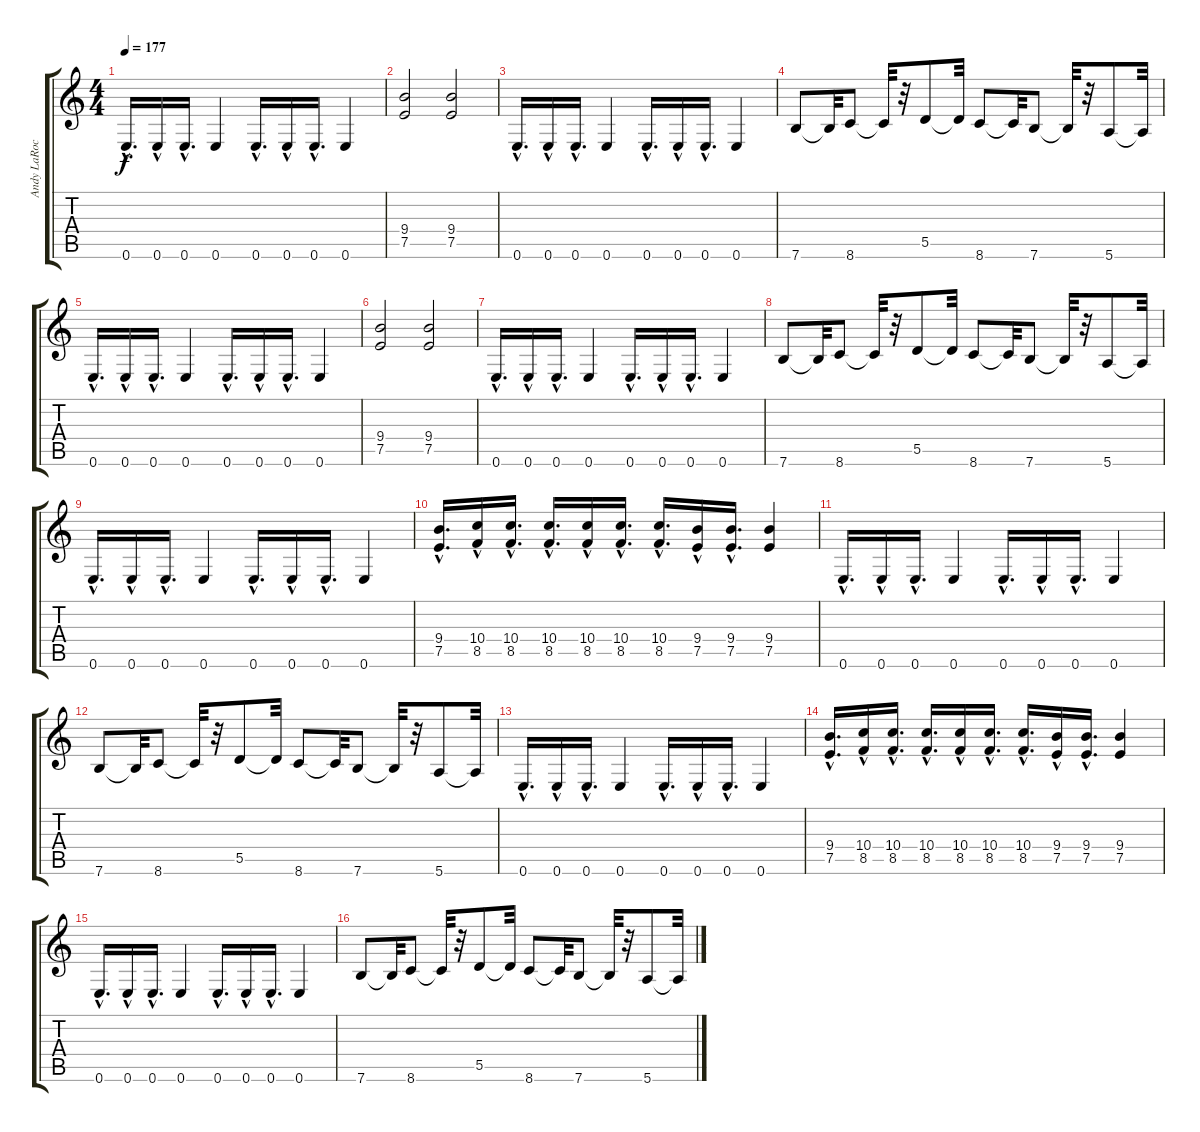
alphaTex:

\track ("Andy LaRocque" "Andy LaRoc") {instrument distortionguitar}
\staff {score tabs}
\tuning (E4 B3 G3 D3 A2 E2) {hide}
\ts (4 4)
\tempo 177
\clef g2
\ks c
0.6{hac}.16{d dy f} 0.6{hac}.16 0.6{hac}.16{d} 0.6.4 0.6{hac}.16{d} 0.6{hac}.16 0.6{hac}.16{d} 0.6.4 |
(9.4 7.5).2 (9.4 7.5).2 |
0.6{hac}.16{d} 0.6{hac}.16 0.6{hac}.16{d} 0.6.4 0.6{hac}.16{d} 0.6{hac}.16 0.6{hac}.16{d} 0.6.4 |
7.6.8 7.6{t}.32 8.6.8 8.6{t}.32 r.32 5.5.8 5.5{t}.32 8.6.8 8.6{t}.32 7.6.8 7.6{t}.32 r.32 5.6.8 5.6{t}.32 |
0.6{hac}.16{d} 0.6{hac}.16 0.6{hac}.16{d} 0.6.4 0.6{hac}.16{d} 0.6{hac}.16 0.6{hac}.16{d} 0.6.4 |
(9.4 7.5).2 (9.4 7.5).2 |
0.6{hac}.16{d} 0.6{hac}.16 0.6{hac}.16{d} 0.6.4 0.6{hac}.16{d} 0.6{hac}.16 0.6{hac}.16{d} 0.6.4 |
7.6.8 7.6{t}.32 8.6.8 8.6{t}.32 r.32 5.5.8 5.5{t}.32 8.6.8 8.6{t}.32 7.6.8 7.6{t}.32 r.32 5.6.8 5.6{t}.32 |
0.6{hac}.16{d} 0.6{hac}.16 0.6{hac}.16{d} 0.6.4 0.6{hac}.16{d} 0.6{hac}.16 0.6{hac}.16{d} 0.6.4 |
(9.4{hac} 7.5{hac}).16{d} (10.4{hac} 8.5).16 (10.4{hac} 8.5{hac}).16{d} (10.4{hac} 8.5{hac}).16{d} (10.4{hac} 8.5).16 (10.4{hac} 8.5{hac}).16{d} (10.4{hac} 8.5{hac}).16{d} (9.4{hac} 7.5).16 (9.4{hac} 7.5{hac}).16{d} (9.4 7.5).4 |
0.6{hac}.16{d} 0.6{hac}.16 0.6{hac}.16{d} 0.6.4 0.6{hac}.16{d} 0.6{hac}.16 0.6{hac}.16{d} 0.6.4 |
7.6.8 7.6{t}.32 8.6.8 8.6{t}.32 r.32 5.5.8 5.5{t}.32 8.6.8 8.6{t}.32 7.6.8 7.6{t}.32 r.32 5.6.8 5.6{t}.32 |
0.6{hac}.16{d} 0.6{hac}.16 0.6{hac}.16{d} 0.6.4 0.6{hac}.16{d} 0.6{hac}.16 0.6{hac}.16{d} 0.6.4 |
(9.4{hac} 7.5{hac}).16{d} (10.4{hac} 8.5).16 (10.4{hac} 8.5{hac}).16{d} (10.4{hac} 8.5{hac}).16{d} (10.4{hac} 8.5).16 (10.4{hac} 8.5{hac}).16{d} (10.4{hac} 8.5{hac}).16{d} (9.4{hac} 7.5).16 (9.4{hac} 7.5{hac}).16{d} (9.4 7.5).4 |
0.6{hac}.16{d} 0.6{hac}.16 0.6{hac}.16{d} 0.6.4 0.6{hac}.16{d} 0.6{hac}.16 0.6{hac}.16{d} 0.6.4 |
7.6.8 7.6{t}.32 8.6.8 8.6{t}.32 r.32 5.5.8 5.5{t}.32 8.6.8 8.6{t}.32 7.6.8 7.6{t}.32 r.32 5.6.8 5.6{t}.32
